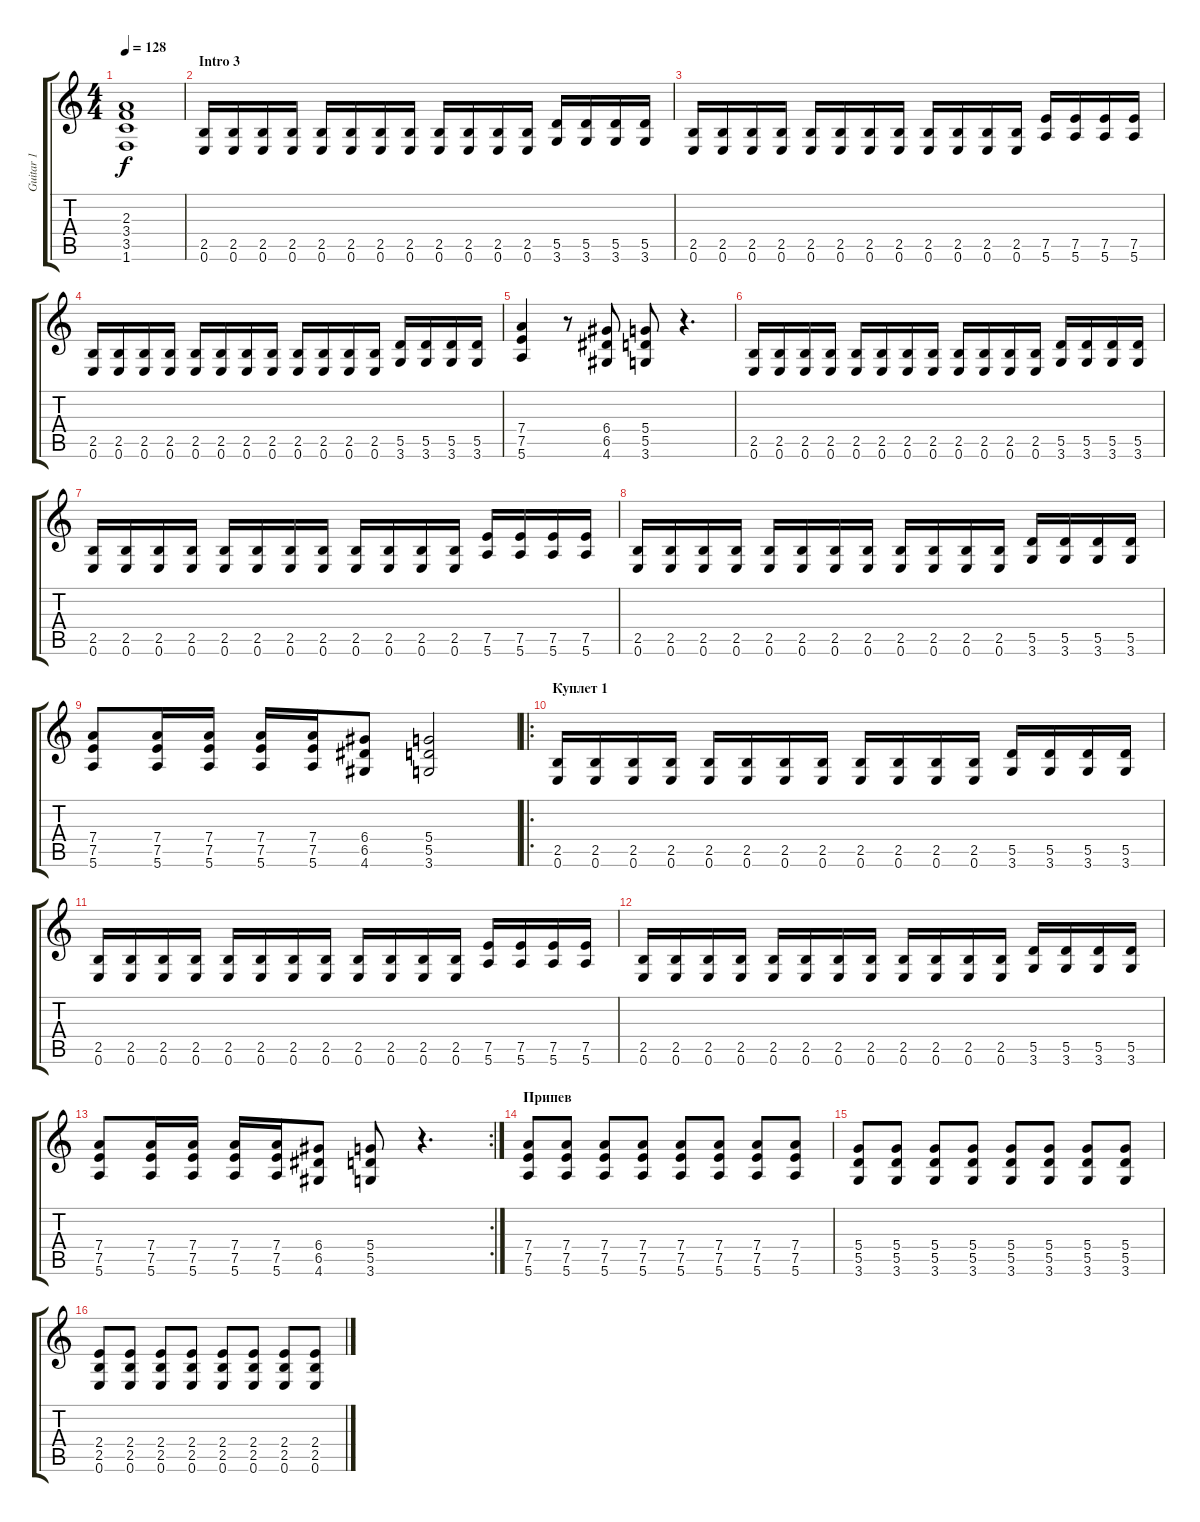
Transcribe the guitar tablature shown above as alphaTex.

\track ("Guitar 1" "Guitar 1") {instrument distortionguitar}
\staff {score tabs}
\tuning (E4 B3 G3 D3 A2 E2) {hide}
\ts (4 4)
\tempo 128
\clef g2
\ks c
(2.3{t} 3.4{t} 3.5{t} 1.6{t}).1{dy f} |
\section ("" "Intro 3")
(2.5 0.6).16{volume 8 balance 0} (2.5 0.6).16 (2.5 0.6).16 (2.5 0.6).16 (2.5 0.6).16 (2.5 0.6).16 (2.5 0.6).16 (2.5 0.6).16 (2.5 0.6).16 (2.5 0.6).16 (2.5 0.6).16 (2.5 0.6).16 (5.5 3.6).16 (5.5 3.6).16 (5.5 3.6).16 (5.5 3.6).16 |
(2.5 0.6).16 (2.5 0.6).16 (2.5 0.6).16 (2.5 0.6).16 (2.5 0.6).16 (2.5 0.6).16 (2.5 0.6).16 (2.5 0.6).16 (2.5 0.6).16 (2.5 0.6).16 (2.5 0.6).16 (2.5 0.6).16 (7.5 5.6).16 (7.5 5.6).16 (7.5 5.6).16 (7.5 5.6).16 |
(2.5 0.6).16 (2.5 0.6).16 (2.5 0.6).16 (2.5 0.6).16 (2.5 0.6).16 (2.5 0.6).16 (2.5 0.6).16 (2.5 0.6).16 (2.5 0.6).16 (2.5 0.6).16 (2.5 0.6).16 (2.5 0.6).16 (5.5 3.6).16 (5.5 3.6).16 (5.5 3.6).16 (5.5 3.6).16 |
(7.4 7.5 5.6).4 r.8 (6.4 6.5 4.6).8 (5.4 5.5 3.6).8 r.4{d} |
(2.5 0.6).16{volume 14 balance 8} (2.5 0.6).16 (2.5 0.6).16 (2.5 0.6).16 (2.5 0.6).16 (2.5 0.6).16 (2.5 0.6).16 (2.5 0.6).16 (2.5 0.6).16 (2.5 0.6).16 (2.5 0.6).16 (2.5 0.6).16 (5.5 3.6).16 (5.5 3.6).16 (5.5 3.6).16 (5.5 3.6).16 |
(2.5 0.6).16 (2.5 0.6).16 (2.5 0.6).16 (2.5 0.6).16 (2.5 0.6).16 (2.5 0.6).16 (2.5 0.6).16 (2.5 0.6).16 (2.5 0.6).16 (2.5 0.6).16 (2.5 0.6).16 (2.5 0.6).16 (7.5 5.6).16 (7.5 5.6).16 (7.5 5.6).16 (7.5 5.6).16 |
(2.5 0.6).16 (2.5 0.6).16 (2.5 0.6).16 (2.5 0.6).16 (2.5 0.6).16 (2.5 0.6).16 (2.5 0.6).16 (2.5 0.6).16 (2.5 0.6).16 (2.5 0.6).16 (2.5 0.6).16 (2.5 0.6).16 (5.5 3.6).16 (5.5 3.6).16 (5.5 3.6).16 (5.5 3.6).16 |
(7.4 7.5 5.6).8 (7.4 7.5 5.6).16 (7.4 7.5 5.6).16 (7.4 7.5 5.6).16 (7.4 7.5 5.6).16 (6.4 6.5 4.6).8 (5.4 5.5 3.6).2 |
\ro
\section ("" "Куплет 1")
(2.5 0.6).16{volume 9} (2.5 0.6).16 (2.5 0.6).16 (2.5 0.6).16 (2.5 0.6).16 (2.5 0.6).16 (2.5 0.6).16 (2.5 0.6).16 (2.5 0.6).16 (2.5 0.6).16 (2.5 0.6).16 (2.5 0.6).16 (5.5 3.6).16 (5.5 3.6).16 (5.5 3.6).16 (5.5 3.6).16 |
(2.5 0.6).16 (2.5 0.6).16 (2.5 0.6).16 (2.5 0.6).16 (2.5 0.6).16 (2.5 0.6).16 (2.5 0.6).16 (2.5 0.6).16 (2.5 0.6).16 (2.5 0.6).16 (2.5 0.6).16 (2.5 0.6).16 (7.5 5.6).16 (7.5 5.6).16 (7.5 5.6).16 (7.5 5.6).16 |
(2.5 0.6).16 (2.5 0.6).16 (2.5 0.6).16 (2.5 0.6).16 (2.5 0.6).16 (2.5 0.6).16 (2.5 0.6).16 (2.5 0.6).16 (2.5 0.6).16 (2.5 0.6).16 (2.5 0.6).16 (2.5 0.6).16 (5.5 3.6).16 (5.5 3.6).16 (5.5 3.6).16 (5.5 3.6).16 |
\rc 2
(7.4 7.5 5.6).8 (7.4 7.5 5.6).16 (7.4 7.5 5.6).16 (7.4 7.5 5.6).16 (7.4 7.5 5.6).16 (6.4 6.5 4.6).8 (5.4 5.5 3.6).8 r.4{d} |
\section ("" "Припев")
(7.4 7.5 5.6).8 (7.4 7.5 5.6).8 (7.4 7.5 5.6).8 (7.4 7.5 5.6).8 (7.4 7.5 5.6).8 (7.4 7.5 5.6).8 (7.4 7.5 5.6).8 (7.4 7.5 5.6).8 |
(5.4 5.5 3.6).8 (5.4 5.5 3.6).8 (5.4 5.5 3.6).8 (5.4 5.5 3.6).8 (5.4 5.5 3.6).8 (5.4 5.5 3.6).8 (5.4 5.5 3.6).8 (5.4 5.5 3.6).8 |
(2.4 2.5 0.6).8 (2.4 2.5 0.6).8 (2.4 2.5 0.6).8 (2.4 2.5 0.6).8 (2.4 2.5 0.6).8 (2.4 2.5 0.6).8 (2.4 2.5 0.6).8 (2.4 2.5 0.6).8
